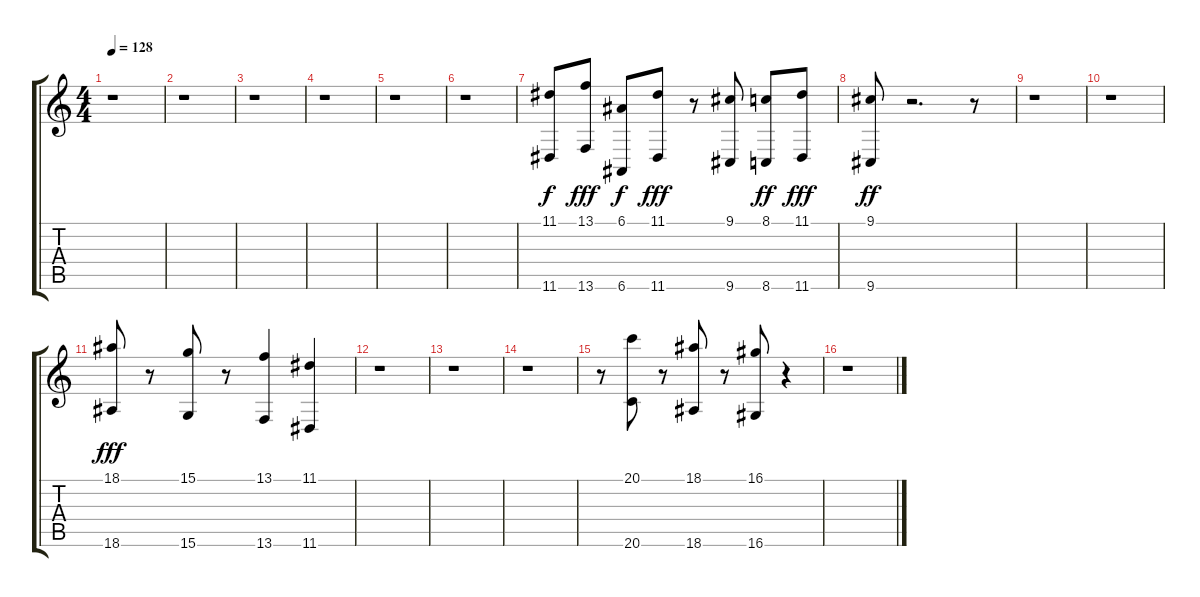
\track "" {instrument harpsichord}
\staff {score tabs}
\tuning (E4 B3 G3 D3 A2 E2) {hide}
\ts (4 4)
\tempo 128
\clef g2
\ks c
r.1{dy fff} |
r.1 |
r.1 |
r.1 |
r.1 |
r.1 |
(11.1 11.6).8{dy f} (13.1 13.6).8{dy fff} (6.1 6.6).8{dy f} (11.1 11.6).8{dy fff} r.8 (9.1 9.6).8 (8.1 8.6).8{dy ff} (11.1 11.6).8{dy fff} |
(9.1 9.6).8{dy ff} r.2{d} r.8 |
r.1 |
r.1 |
(18.1 18.6).8{dy fff} r.8 (15.1 15.6).8 r.8 (13.1 13.6).4 (11.1 11.6).4 |
r.1 |
r.1 |
r.1 |
r.8 (20.1 20.6).8 r.8 (18.1 18.6).8 r.8 (16.1 16.6).8 r.4 |
r.1
